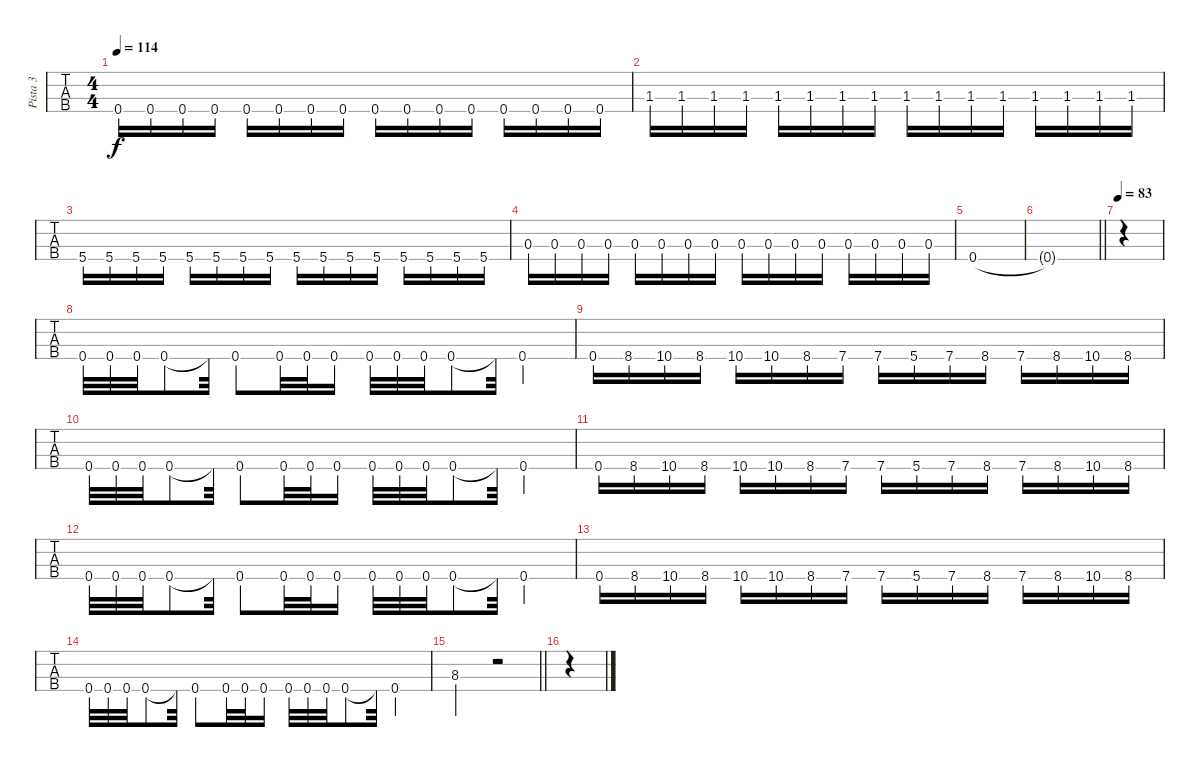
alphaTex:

\track ("Pista 3" "Pista 3") {instrument electricbassfinger}
\staff {tabs}
\tuning (F2 C2 G1 C1) {hide}
\ts (4 4)
\tempo 114
\clef f4
\ks c
0.4.16{dy f} 0.4.16 0.4.16 0.4.16 0.4.16 0.4.16 0.4.16 0.4.16 0.4.16 0.4.16 0.4.16 0.4.16 0.4.16 0.4.16 0.4.16 0.4.16 |
1.3.16 1.3.16 1.3.16 1.3.16 1.3.16 1.3.16 1.3.16 1.3.16 1.3.16 1.3.16 1.3.16 1.3.16 1.3.16 1.3.16 1.3.16 1.3.16 |
5.4.16 5.4.16 5.4.16 5.4.16 5.4.16 5.4.16 5.4.16 5.4.16 5.4.16 5.4.16 5.4.16 5.4.16 5.4.16 5.4.16 5.4.16 5.4.16 |
0.3.16 0.3.16 0.3.16 0.3.16 0.3.16 0.3.16 0.3.16 0.3.16 0.3.16 0.3.16 0.3.16 0.3.16 0.3.16 0.3.16 0.3.16 0.3.16 |
0.4.1 |
\barLineRight lightlight
0.4{t}.1 |
\section ("" "")
\tempo 83
|
0.4.32 0.4.32 0.4.32 0.4.8 0.4{t}.32 0.4.8 0.4.32 0.4.32 0.4.16 0.4.32 0.4.32 0.4.32 0.4.8 0.4{t}.32 0.4.4 |
0.4.16 8.4.16 10.4.16 8.4.16 10.4.16 10.4.16 8.4.16 7.4.16 7.4.16 5.4.16 7.4.16 8.4.16 7.4.16 8.4.16 10.4.16 8.4.16 |
0.4.32 0.4.32 0.4.32 0.4.8 0.4{t}.32 0.4.8 0.4.32 0.4.32 0.4.16 0.4.32 0.4.32 0.4.32 0.4.8 0.4{t}.32 0.4.4 |
0.4.16 8.4.16 10.4.16 8.4.16 10.4.16 10.4.16 8.4.16 7.4.16 7.4.16 5.4.16 7.4.16 8.4.16 7.4.16 8.4.16 10.4.16 8.4.16 |
0.4.32 0.4.32 0.4.32 0.4.8 0.4{t}.32 0.4.8 0.4.32 0.4.32 0.4.16 0.4.32 0.4.32 0.4.32 0.4.8 0.4{t}.32 0.4.4 |
0.4.16 8.4.16 10.4.16 8.4.16 10.4.16 10.4.16 8.4.16 7.4.16 7.4.16 5.4.16 7.4.16 8.4.16 7.4.16 8.4.16 10.4.16 8.4.16 |
0.4.32 0.4.32 0.4.32 0.4.8 0.4{t}.32 0.4.8 0.4.32 0.4.32 0.4.16 0.4.32 0.4.32 0.4.32 0.4.8 0.4{t}.32 0.4.4 |
\barLineRight lightlight
8.3.2 r.2 |
\section ("" "")
